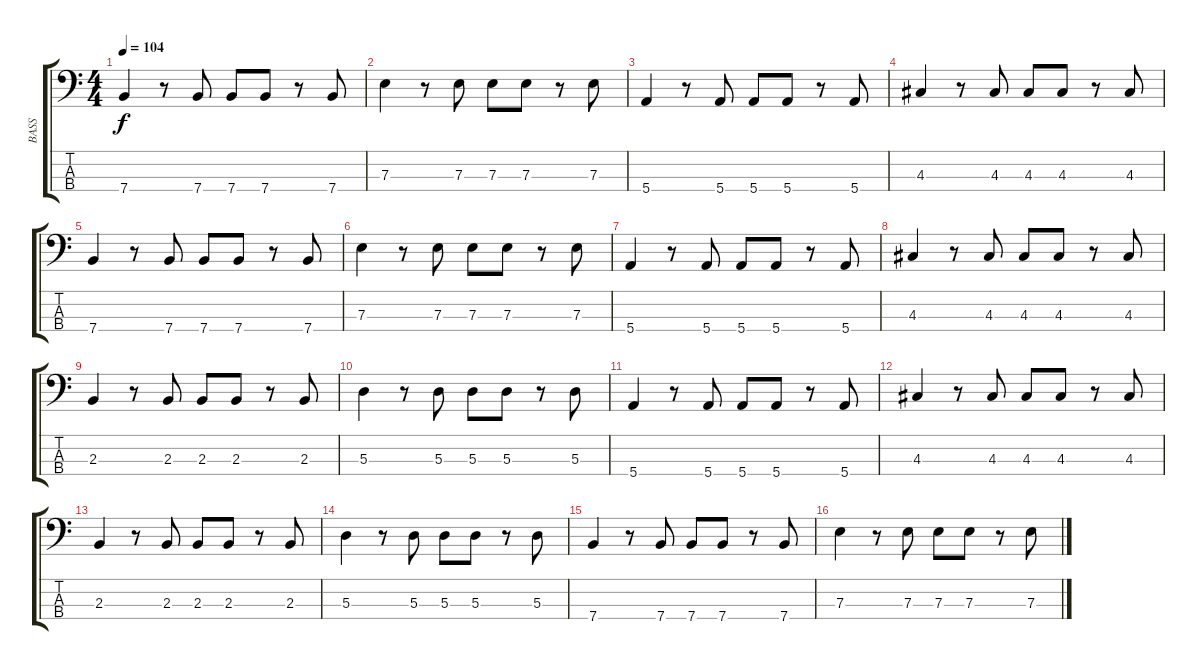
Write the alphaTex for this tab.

\track ("BASS" "BASS") {instrument electricbassfinger}
\staff {score tabs}
\tuning (G2 D2 A1 E1) {hide}
\ts (4 4)
\tempo 104
\clef f4
\ks c
7.4.4{dy f} r.8 7.4.8 7.4.8 7.4.8 r.8 7.4.8 |
7.3.4 r.8 7.3.8 7.3.8 7.3.8 r.8 7.3.8 |
5.4.4 r.8 5.4.8 5.4.8 5.4.8 r.8 5.4.8 |
4.3.4 r.8 4.3.8 4.3.8 4.3.8 r.8 4.3.8 |
7.4.4 r.8 7.4.8 7.4.8 7.4.8 r.8 7.4.8 |
7.3.4 r.8 7.3.8 7.3.8 7.3.8 r.8 7.3.8 |
5.4.4 r.8 5.4.8 5.4.8 5.4.8 r.8 5.4.8 |
4.3.4 r.8 4.3.8 4.3.8 4.3.8 r.8 4.3.8 |
2.3.4 r.8 2.3.8 2.3.8 2.3.8 r.8 2.3.8 |
5.3.4 r.8 5.3.8 5.3.8 5.3.8 r.8 5.3.8 |
5.4.4 r.8 5.4.8 5.4.8 5.4.8 r.8 5.4.8 |
4.3.4 r.8 4.3.8 4.3.8 4.3.8 r.8 4.3.8 |
2.3.4 r.8 2.3.8 2.3.8 2.3.8 r.8 2.3.8 |
5.3.4 r.8 5.3.8 5.3.8 5.3.8 r.8 5.3.8 |
7.4.4 r.8 7.4.8 7.4.8 7.4.8 r.8 7.4.8 |
7.3.4 r.8 7.3.8 7.3.8 7.3.8 r.8 7.3.8
